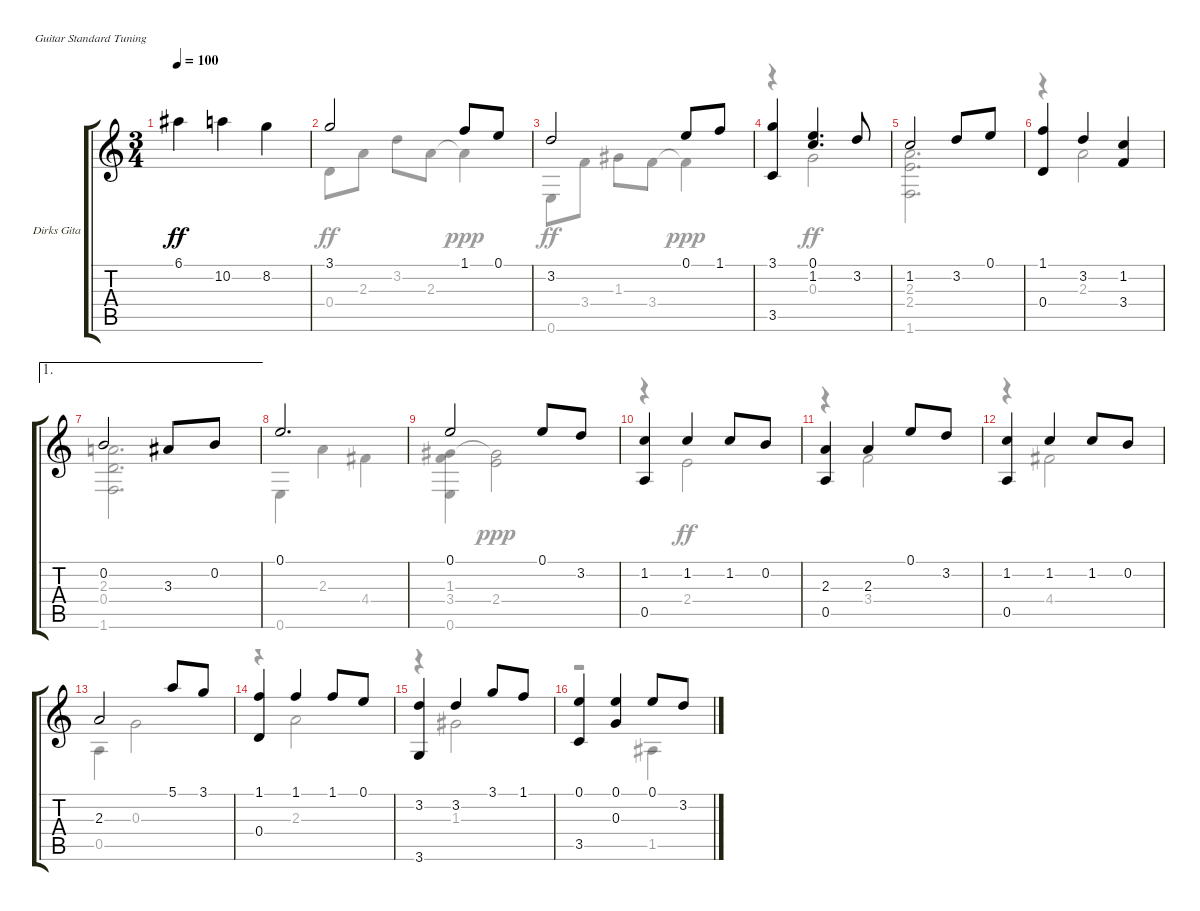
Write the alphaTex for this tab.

\bracketExtendMode groupsimilarinstruments
\firstSystemTrackNameOrientation horizontal
\otherSystemsTrackNameOrientation horizontal
\track ("Dirks Gitarre" "Dirks Gita") {instrument acousticguitarnylon}
\staff {score tabs}
\tuning (E4 B3 G3 D3 A2 E2)
\voice
\ts (3 4)
\tempo 100
\clef g2
\ks aminor
6.1.4{dy ff} 10.2.4 8.2.4 |
3.1.2 1.1.8 0.1.8 |
3.2.2 0.1.8 1.1.8 |
(3.1 3.5).4 (0.1 1.2).4{d} 3.2.8 |
1.2.2 3.2.8 0.1.8 |
(1.1 0.4).4 3.2.4 (1.2 3.4).4 |
\ae 1
0.2.2 3.3.8 0.2.8 |
0.1.2{d} |
0.1.2 0.1.8 3.2.8 |
(1.2 0.5).4 1.2.4 1.2.8 0.2.8 |
(2.3 0.5).4 2.3.4 0.1.8 3.2.8 |
(1.2 0.5).4 1.2.4 1.2.8 0.2.8 |
2.3.2 5.1.8 3.1.8 |
(1.1 0.4).4 1.1.4 1.1.8 0.1.8 |
(3.2 3.6).4 3.2.4 3.1.8 1.1.8 |
(0.1 3.5).4 (0.1 0.3).4 0.1.8 3.2.8
\voice
\clef g2
\ottava regular
\simile none
\ks aminor
|
0.4.8 2.3.8 3.2.8 2.3.8 2.3{t}.4{dy ppp} |
0.6.8{dy ff} 3.4.8 1.3.8 3.4.8 3.4{t}.4{dy ppp} |
r.4 0.3.2{dy ff} |
(2.3 2.4 1.6).2{d} |
r.4 2.3.2 |
(2.3 0.4 1.6).2{d} |
0.6.4 2.3.4 4.4.4 |
(1.3 3.4 0.6).4 (1.3{t} 2.4).2{dy ppp} |
r.4 2.4.2{dy ff} |
r.4 3.4.2 |
r.4 4.4.2 |
0.5.4 0.3.2 |
r.4 2.3.2 |
r.4 1.3.2 |
r.2 1.5.4
